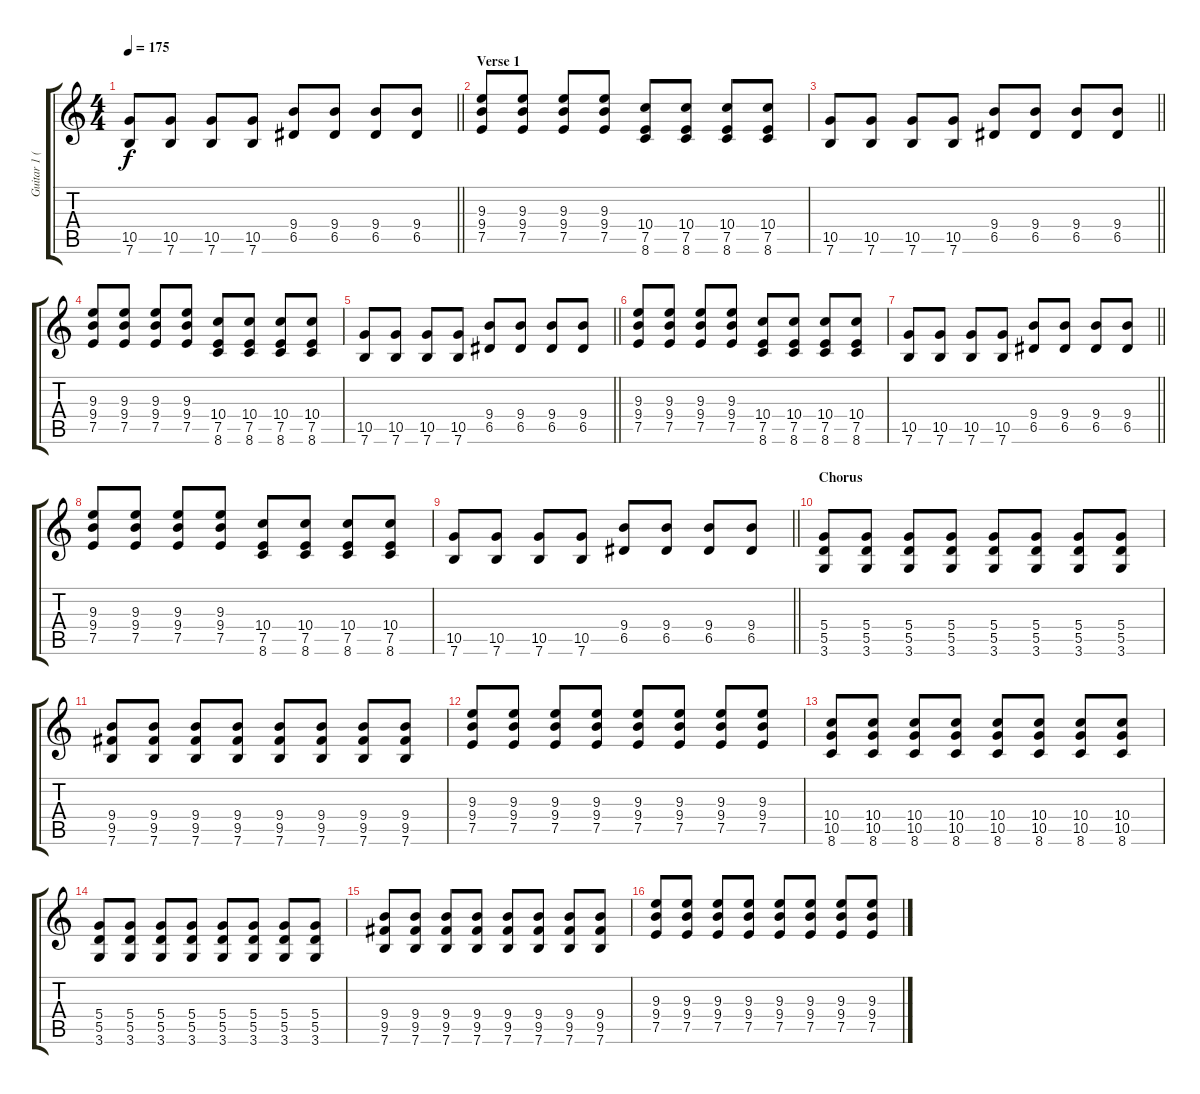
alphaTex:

\track ("Guitar 1 (Deryck)" "Guitar 1 (") {instrument distortionguitar}
\staff {score tabs}
\tuning (E4 B3 G3 D3 A2 E2) {hide}
\ts (4 4)
\tempo 175
\clef g2
\barLineRight lightlight
\ks c
(10.5 7.6).8{dy f} (10.5 7.6).8 (10.5 7.6).8 (10.5 7.6).8 (9.4 6.5).8 (9.4 6.5).8 (9.4 6.5).8 (9.4 6.5).8 |
\section ("" "Verse 1")
(9.3 9.4 7.5).8 (9.3 9.4 7.5).8 (9.3 9.4 7.5).8 (9.3 9.4 7.5).8 (10.4 7.5 8.6).8 (10.4 7.5 8.6).8 (10.4 7.5 8.6).8 (10.4 7.5 8.6).8 |
\barLineRight lightlight
(10.5 7.6).8 (10.5 7.6).8 (10.5 7.6).8 (10.5 7.6).8 (9.4 6.5).8 (9.4 6.5).8 (9.4 6.5).8 (9.4 6.5).8 |
(9.3 9.4 7.5).8 (9.3 9.4 7.5).8 (9.3 9.4 7.5).8 (9.3 9.4 7.5).8 (10.4 7.5 8.6).8 (10.4 7.5 8.6).8 (10.4 7.5 8.6).8 (10.4 7.5 8.6).8 |
\barLineRight lightlight
(10.5 7.6).8 (10.5 7.6).8 (10.5 7.6).8 (10.5 7.6).8 (9.4 6.5).8 (9.4 6.5).8 (9.4 6.5).8 (9.4 6.5).8 |
(9.3 9.4 7.5).8 (9.3 9.4 7.5).8 (9.3 9.4 7.5).8 (9.3 9.4 7.5).8 (10.4 7.5 8.6).8 (10.4 7.5 8.6).8 (10.4 7.5 8.6).8 (10.4 7.5 8.6).8 |
\barLineRight lightlight
(10.5 7.6).8 (10.5 7.6).8 (10.5 7.6).8 (10.5 7.6).8 (9.4 6.5).8 (9.4 6.5).8 (9.4 6.5).8 (9.4 6.5).8 |
(9.3 9.4 7.5).8 (9.3 9.4 7.5).8 (9.3 9.4 7.5).8 (9.3 9.4 7.5).8 (10.4 7.5 8.6).8 (10.4 7.5 8.6).8 (10.4 7.5 8.6).8 (10.4 7.5 8.6).8 |
\barLineRight lightlight
(10.5 7.6).8 (10.5 7.6).8 (10.5 7.6).8 (10.5 7.6).8 (9.4 6.5).8 (9.4 6.5).8 (9.4 6.5).8 (9.4 6.5).8 |
\section ("" "Chorus")
(5.4 5.5 3.6).8 (5.4 5.5 3.6).8 (5.4 5.5 3.6).8 (5.4 5.5 3.6).8 (5.4 5.5 3.6).8 (5.4 5.5 3.6).8 (5.4 5.5 3.6).8 (5.4 5.5 3.6).8 |
(9.4 9.5 7.6).8 (9.4 9.5 7.6).8 (9.4 9.5 7.6).8 (9.4 9.5 7.6).8 (9.4 9.5 7.6).8 (9.4 9.5 7.6).8 (9.4 9.5 7.6).8 (9.4 9.5 7.6).8 |
(9.3 9.4 7.5).8 (9.3 9.4 7.5).8 (9.3 9.4 7.5).8 (9.3 9.4 7.5).8 (9.3 9.4 7.5).8 (9.3 9.4 7.5).8 (9.3 9.4 7.5).8 (9.3 9.4 7.5).8 |
(10.4 10.5 8.6).8 (10.4 10.5 8.6).8 (10.4 10.5 8.6).8 (10.4 10.5 8.6).8 (10.4 10.5 8.6).8 (10.4 10.5 8.6).8 (10.4 10.5 8.6).8 (10.4 10.5 8.6).8 |
(5.4 5.5 3.6).8 (5.4 5.5 3.6).8 (5.4 5.5 3.6).8 (5.4 5.5 3.6).8 (5.4 5.5 3.6).8 (5.4 5.5 3.6).8 (5.4 5.5 3.6).8 (5.4 5.5 3.6).8 |
(9.4 9.5 7.6).8 (9.4 9.5 7.6).8 (9.4 9.5 7.6).8 (9.4 9.5 7.6).8 (9.4 9.5 7.6).8 (9.4 9.5 7.6).8 (9.4 9.5 7.6).8 (9.4 9.5 7.6).8 |
(9.3 9.4 7.5).8 (9.3 9.4 7.5).8 (9.3 9.4 7.5).8 (9.3 9.4 7.5).8 (9.3 9.4 7.5).8 (9.3 9.4 7.5).8 (9.3 9.4 7.5).8 (9.3 9.4 7.5).8
